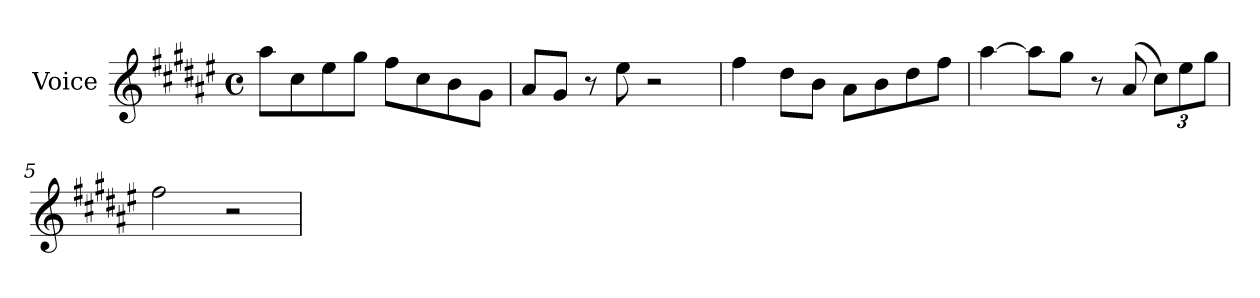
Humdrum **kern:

**kern
*part1
*staff1
*I"Voice
*I'Voice
*clefG2
*k[f#c#g#d#a#e#]
*M4/4
*met(c)
=1
8aa#\L
8cc#\
8ee#\
8gg#\J
8ff#\L
8cc#\
8b\
8g#\J
=2
8a#/L
8g#/J
8r
8ee#\
2rcc
=3
4ff#\
8dd#\L
8b\J
8a#\L
8b\
8dd#\
8ff#\J
=4
[>4aa#\
8aa#\L]
8gg#\J
8r
(<8a#/
12cc#\L)
12ee#\
12gg#\J
=5
2ff#\
2rcc
=
*-
